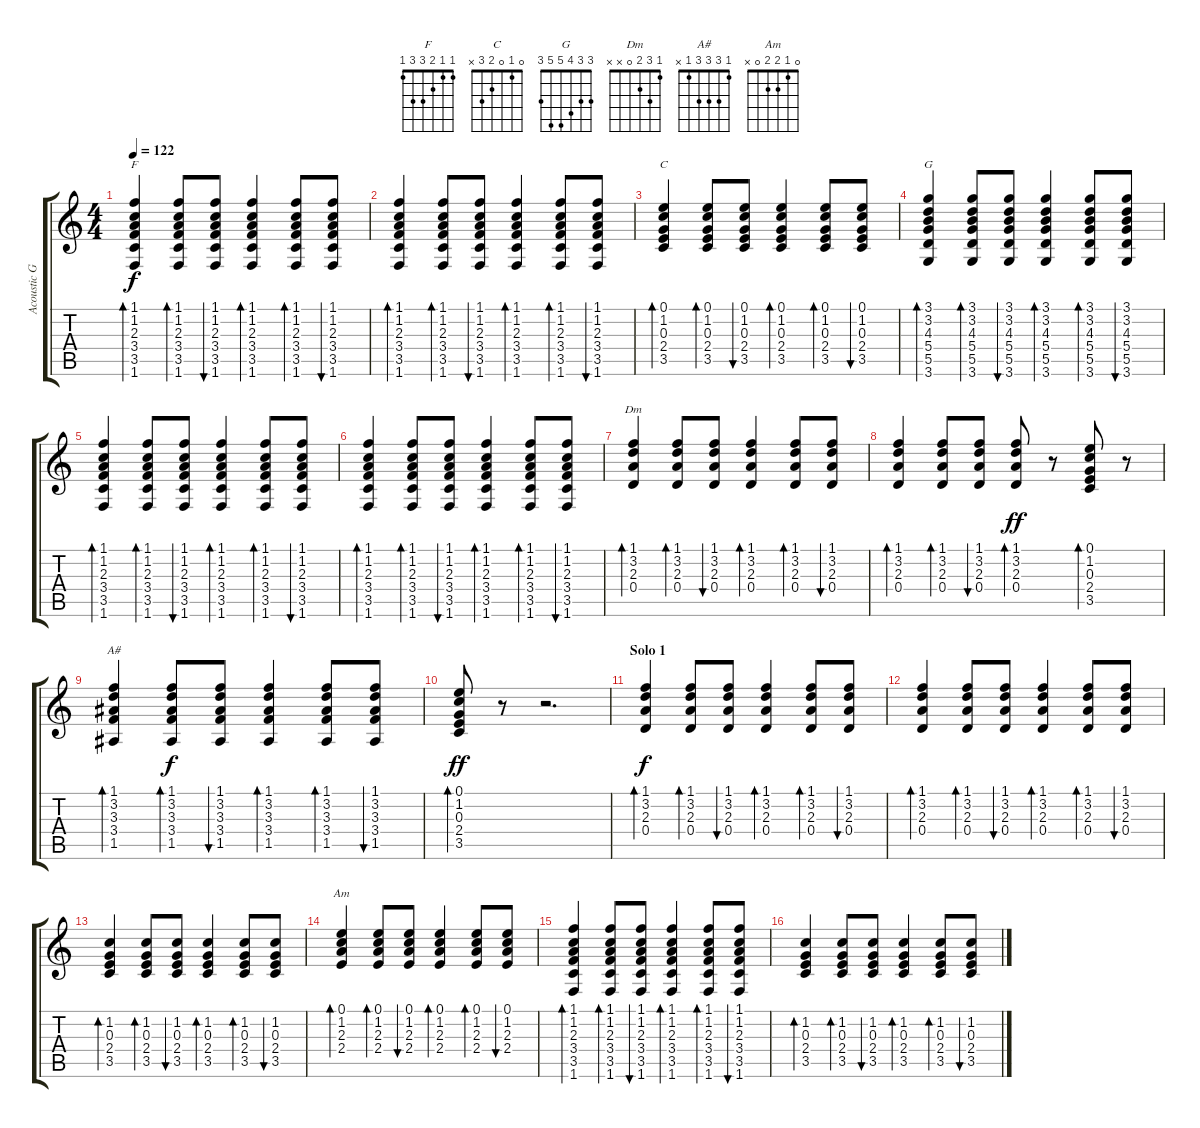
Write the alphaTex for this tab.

\track ("Acoustic Guitar 1" "Acoustic G") {instrument acousticguitarsteel}
\staff {score tabs}
\tuning (E4 B3 G3 D3 A2 E2) {hide}
\chord ("F" 1 1 2 3 3 1)
\chord ("C" 0 1 0 2 3 x)
\chord ("G" 3 3 4 5 5 3)
\chord ("Dm" 1 3 2 0 x x)
\chord ("A#" 1 3 3 3 1 x)
\chord ("Am" 0 1 2 2 0 x)
\ts (4 4)
\tempo 122
\clef g2
\ks c
(1.1 1.2 2.3 3.4 3.5 1.6).4{bd 60 ch "F" dy f} (1.1 1.2 2.3 3.4 3.5 1.6).8{bd 60} (1.1 1.2 2.3 3.4 3.5 1.6).8{bu 60} (1.1 1.2 2.3 3.4 3.5 1.6).4{bd 60} (1.1 1.2 2.3 3.4 3.5 1.6).8{bd 60} (1.1 1.2 2.3 3.4 3.5 1.6).8{bu 60} |
(1.1 1.2 2.3 3.4 3.5 1.6).4{bd 60} (1.1 1.2 2.3 3.4 3.5 1.6).8{bd 60} (1.1 1.2 2.3 3.4 3.5 1.6).8{bu 60} (1.1 1.2 2.3 3.4 3.5 1.6).4{bd 60} (1.1 1.2 2.3 3.4 3.5 1.6).8{bd 60} (1.1 1.2 2.3 3.4 3.5 1.6).8{bu 60} |
(0.1 1.2 0.3 2.4 3.5).4{bd 60 ch "C"} (0.1 1.2 0.3 2.4 3.5).8{bd 60} (0.1 1.2 0.3 2.4 3.5).8{bu 60} (0.1 1.2 0.3 2.4 3.5).4{bd 60} (0.1 1.2 0.3 2.4 3.5).8{bd 60} (0.1 1.2 0.3 2.4 3.5).8{bu 60} |
(3.1 3.2 4.3 5.4 5.5 3.6).4{bd 60 ch "G"} (3.1 3.2 4.3 5.4 5.5 3.6).8{bd 60} (3.1 3.2 4.3 5.4 5.5 3.6).8{bu 60} (3.1 3.2 4.3 5.4 5.5 3.6).4{bd 60} (3.1 3.2 4.3 5.4 5.5 3.6).8{bd 60} (3.1 3.2 4.3 5.4 5.5 3.6).8{bu 60} |
(1.1 1.2 2.3 3.4 3.5 1.6).4{bd 60} (1.1 1.2 2.3 3.4 3.5 1.6).8{bd 60} (1.1 1.2 2.3 3.4 3.5 1.6).8{bu 60} (1.1 1.2 2.3 3.4 3.5 1.6).4{bd 60} (1.1 1.2 2.3 3.4 3.5 1.6).8{bd 60} (1.1 1.2 2.3 3.4 3.5 1.6).8{bu 60} |
(1.1 1.2 2.3 3.4 3.5 1.6).4{bd 60} (1.1 1.2 2.3 3.4 3.5 1.6).8{bd 60} (1.1 1.2 2.3 3.4 3.5 1.6).8{bu 60} (1.1 1.2 2.3 3.4 3.5 1.6).4{bd 60} (1.1 1.2 2.3 3.4 3.5 1.6).8{bd 60} (1.1 1.2 2.3 3.4 3.5 1.6).8{bu 60} |
(1.1 3.2 2.3 0.4).4{bd 60 ch "Dm"} (1.1 3.2 2.3 0.4).8{bd 60} (1.1 3.2 2.3 0.4).8{bu 60} (1.1 3.2 2.3 0.4).4{bd 60} (1.1 3.2 2.3 0.4).8{bd 60} (1.1 3.2 2.3 0.4).8{bu 60} |
(1.1 3.2 2.3 0.4).4{bd 60} (1.1 3.2 2.3 0.4).8{bd 60} (1.1 3.2 2.3 0.4).8{bu 60} (1.1 3.2 2.3 0.4).8{bd 60 dy ff} r.8 (0.1 1.2 0.3 2.4 3.5).8{bd 60} r.8 |
(1.1 3.2 3.3 3.4 1.5).4{bd 60 ch "A#"} (1.1 3.2 3.3 3.4 1.5).8{bd 60 dy f} (1.1 3.2 3.3 3.4 1.5).8{bu 60} (1.1 3.2 3.3 3.4 1.5).4{bd 60} (1.1 3.2 3.3 3.4 1.5).8{bd 60} (1.1 3.2 3.3 3.4 1.5).8{bu 60} |
(0.1 1.2 0.3 2.4 3.5).8{bd 60 dy ff} r.8 r.2{d} |
\section ("" "Solo 1")
(1.1 3.2 2.3 0.4).4{bd 60 dy f} (1.1 3.2 2.3 0.4).8{bd 60} (1.1 3.2 2.3 0.4).8{bu 60} (1.1 3.2 2.3 0.4).4{bd 60} (1.1 3.2 2.3 0.4).8{bd 60} (1.1 3.2 2.3 0.4).8{bu 60} |
(1.1 3.2 2.3 0.4).4{bd 60} (1.1 3.2 2.3 0.4).8{bd 60} (1.1 3.2 2.3 0.4).8{bu 60} (1.1 3.2 2.3 0.4).4{bd 60} (1.1 3.2 2.3 0.4).8{bd 60} (1.1 3.2 2.3 0.4).8{bu 60} |
(1.2 0.3 2.4 3.5).4{bd 60} (1.2 0.3 2.4 3.5).8{bd 60} (1.2 0.3 2.4 3.5).8{bu 60} (1.2 0.3 2.4 3.5).4{bd 60} (1.2 0.3 2.4 3.5).8{bd 60} (1.2 0.3 2.4 3.5).8{bu 60} |
(0.1 1.2 2.3 2.4).4{bd 60 ch "Am"} (0.1 1.2 2.3 2.4).8{bd 60} (0.1 1.2 2.3 2.4).8{bu 60} (0.1 1.2 2.3 2.4).4{bd 60} (0.1 1.2 2.3 2.4).8{bd 60} (0.1 1.2 2.3 2.4).8{bu 60} |
(1.1 1.2 2.3 3.4 3.5 1.6).4{bd 60} (1.1 1.2 2.3 3.4 3.5 1.6).8{bd 60} (1.1 1.2 2.3 3.4 3.5 1.6).8{bu 60} (1.1 1.2 2.3 3.4 3.5 1.6).4{bd 60} (1.1 1.2 2.3 3.4 3.5 1.6).8{bd 60} (1.1 1.2 2.3 3.4 3.5 1.6).8{bu 60} |
(1.2 0.3 2.4 3.5).4{bd 60} (1.2 0.3 2.4 3.5).8{bd 60} (1.2 0.3 2.4 3.5).8{bu 60} (1.2 0.3 2.4 3.5).4{bd 60} (1.2 0.3 2.4 3.5).8{bd 60} (1.2 0.3 2.4 3.5).8{bu 60}
